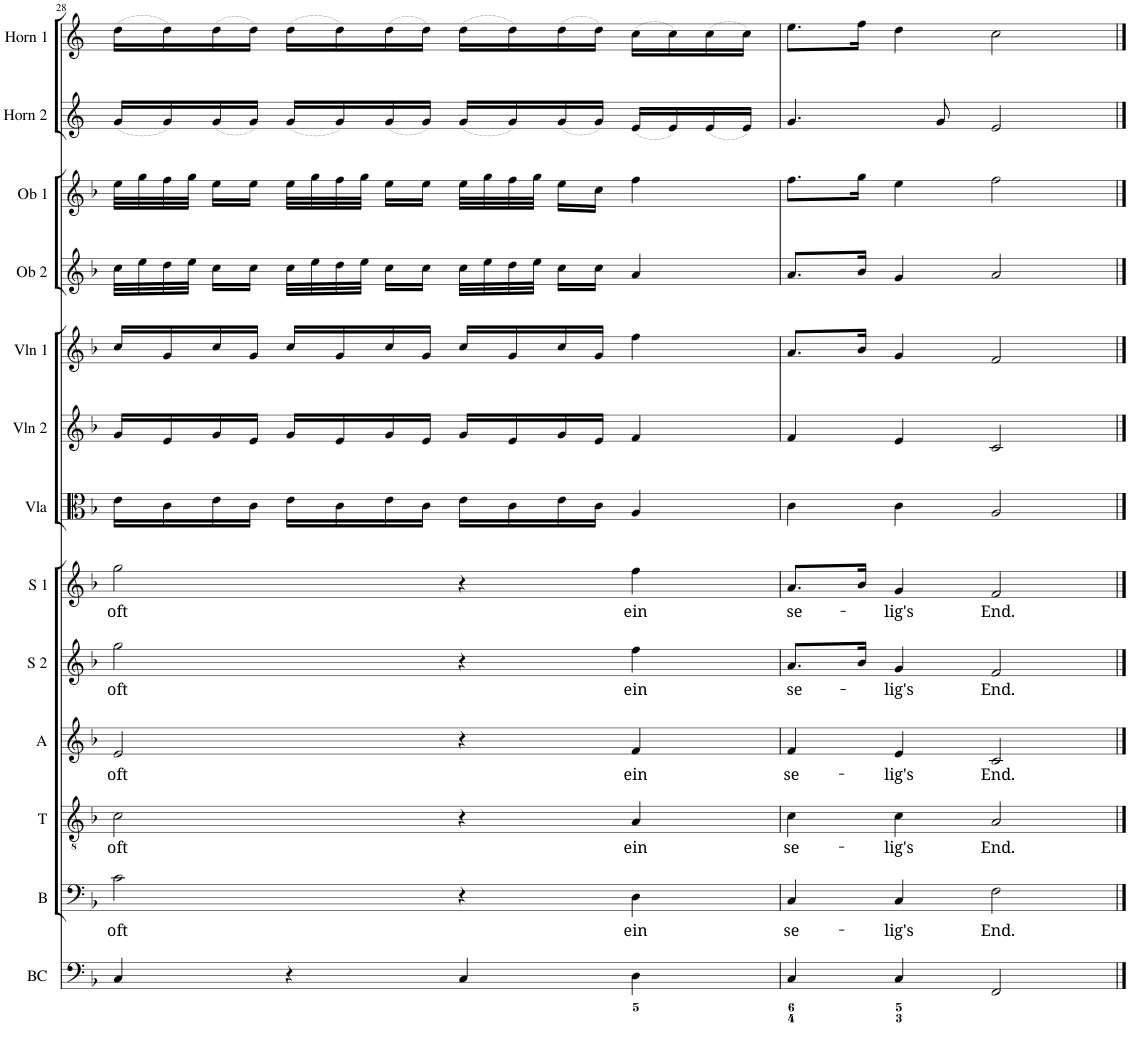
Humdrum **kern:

**kern	**kern	**text	**kern	**text	**kern	**text	**kern	**text	**kern	**text	**kern	**kern	**kern	**kern	**kern	**kern	**kern
*part13	*part12	*part12	*part11	*part11	*part10	*part10	*part9	*part9	*part8	*part8	*part7	*part6	*part5	*part4	*part3	*part2	*part1
*staff13	*staff12	*staff12	*staff11	*staff11	*staff10	*staff10	*staff9	*staff9	*staff8	*staff8	*staff7	*staff6	*staff5	*staff4	*staff3	*staff2	*staff1
*I"Basso continuo	*I"Bass	*	*I"Tenor	*	*I"Alt	*	*I"Sopran 2	*	*I"Sopran 1	*	*I"Viola	*I"Violine 2	*I"Violine 1	*I"Oboe 2	*I"Oboe 1	*I"Horn in F 2	*I"Horn in F 1
*I'BC	*I'B	*	*I'T	*	*I'A	*	*I'S 2	*	*I'S 1	*	*I'Vla	*I'Vln 2	*I'Vln 1	*I'Ob 2	*I'Ob 1	*I'Horn 2	*I'Horn 1
!!LO:PB:g=z
*clefF4	*clefF4	*	*clefGv2	*	*clefG2	*	*clefG2	*	*clefG2	*	*clefC3	*clefG2	*clefG2	*clefG2	*clefG2	*clefG2	*clefG2
*Trd7c12	*	*	*	*	*	*	*	*	*	*	*	*	*	*	*	*Trd4c7	*Trd4c7
*k[b-]	*k[b-]	*	*k[b-]	*	*k[b-]	*	*k[b-]	*	*k[b-]	*	*k[b-]	*k[b-]	*k[b-]	*k[b-]	*k[b-]	*k[]	*k[]
*M4/4	*M4/4	*	*M4/4	*	*M4/4	*	*M4/4	*	*M4/4	*	*M4/4	*M4/4	*M4/4	*M4/4	*M4/4	*M4/4	*M4/4
*met(c)	*met(c)	*	*met(c)	*	*met(c)	*	*met(c)	*	*met(c)	*	*met(c)	*met(c)	*met(c)	*met(c)	*met(c)	*met(c)	*met(c)
=28	=28	=28	=28	=28	=28	=28	=28	=28	=28	=28	=28	=28	=28	=28	=28	=28	=28
!	!	!LO:LY:b	!	!LO:LY:b	!	!LO:LY:b	!	!LO:LY:b	!	!LO:LY:b	!	!	!	!	!	!	!
4C/	2c\	oft	2c\	oft	2e/	oft	2gg\	oft	2gg\	oft	16e\LL	16g/LL	16cc/LL	32cc\LLL	32ee\LLL	(<16g/LL	(>16dd\LL
.	.	.	.	.	.	.	.	.	.	.	.	.	.	32ee\	32gg\	.	.
.	.	.	.	.	.	.	.	.	.	.	16c\	16e/	16g/	32dd\	32ff\	16g/)	16dd\)
.	.	.	.	.	.	.	.	.	.	.	.	.	.	32ee\JJJ	32gg\JJJ	.	.
.	.	.	.	.	.	.	.	.	.	.	16e\	16g/	16cc/	16cc\LL	16ee\LL	(<16g/	(>16dd\
.	.	.	.	.	.	.	.	.	.	.	16c\JJ	16e/JJ	16g/JJ	16cc\JJ	16ee\JJ	16g/JJ)	16dd\JJ)
4r	.	.	.	.	.	.	.	.	.	.	16e\LL	16g/LL	16cc/LL	32cc\LLL	32ee\LLL	(<16g/LL	(>16dd\LL
.	.	.	.	.	.	.	.	.	.	.	.	.	.	32ee\	32gg\	.	.
.	.	.	.	.	.	.	.	.	.	.	16c\	16e/	16g/	32dd\	32ff\	16g/)	16dd\)
.	.	.	.	.	.	.	.	.	.	.	.	.	.	32ee\JJJ	32gg\JJJ	.	.
.	.	.	.	.	.	.	.	.	.	.	16e\	16g/	16cc/	16cc\LL	16ee\LL	(<16g/	(>16dd\
.	.	.	.	.	.	.	.	.	.	.	16c\JJ	16e/JJ	16g/JJ	16cc\JJ	16ee\JJ	16g/JJ)	16dd\JJ)
4C/	4r	.	4r	.	4r	.	4r	.	4r	.	16e\LL	16g/LL	16cc/LL	32cc\LLL	32ee\LLL	(<16g/LL	(>16dd\LL
.	.	.	.	.	.	.	.	.	.	.	.	.	.	32ee\	32gg\	.	.
.	.	.	.	.	.	.	.	.	.	.	16c\	16e/	16g/	32dd\	32ff\	16g/)	16dd\)
.	.	.	.	.	.	.	.	.	.	.	.	.	.	32ee\JJJ	32gg\JJJ	.	.
.	.	.	.	.	.	.	.	.	.	.	16e\	16g/	16cc/	16cc\LL	16ee\LL	(<16g/	(>16dd\
.	.	.	.	.	.	.	.	.	.	.	16c\JJ	16e/JJ	16g/JJ	16cc\JJ	16cc\JJ	16g/JJ)	16dd\JJ)
!	!	!LO:LY:b	!	!LO:LY:b	!	!LO:LY:b	!	!LO:LY:b	!	!LO:LY:b	!	!	!	!	!	!	!
4D\	4D\	ein	4A/	ein	4f/	ein	4ff\	ein	4ff\	ein	4A/	4f/	4ff\	4a/	4ff\	(<16e/LL	(>16cc\LL
.	.	.	.	.	.	.	.	.	.	.	.	.	.	.	.	16e/)	16cc\)
.	.	.	.	.	.	.	.	.	.	.	.	.	.	.	.	(<16e/	(>16cc\
.	.	.	.	.	.	.	.	.	.	.	.	.	.	.	.	16e/JJ)	16cc\JJ)
=29	=29	=29	=29	=29	=29	=29	=29	=29	=29	=29	=29	=29	=29	=29	=29	=29	=29
!	!	!LO:LY:b	!	!LO:LY:b	!	!LO:LY:b	!	!LO:LY:b	!	!LO:LY:b	!	!	!	!	!	!	!
4C/	4C/	se-	4c\	se-	4f/	se-	8.a/L	se-	8.a/L	se-	4c\	4f/	8.a/L	8.a/L	8.ff\L	4.g/	8.ee\L
.	.	.	.	.	.	.	16b-/Jk	.	16b-/Jk	.	.	.	16b-/Jk	16b-/Jk	16gg\Jk	.	16ff\Jk
!	!	!LO:LY:b	!	!LO:LY:b	!	!LO:LY:b	!	!LO:LY:b	!	!LO:LY:b	!	!	!	!	!	!	!
4C/	4C/	-lig's	4c\	-lig's	4e/	-lig's	4g/	-lig's	4g/	-lig's	4c\	4e/	4g/	4g/	4ee\	.	4dd\
.	.	.	.	.	.	.	.	.	.	.	.	.	.	.	.	8g/	.
!	!	!LO:LY:b	!	!LO:LY:b	!	!LO:LY:b	!	!LO:LY:b	!	!LO:LY:b	!	!	!	!	!	!	!
2FF/	2F\	End.	2A/	End.	2c/	End.	2f/	End.	2f/	End.	2A/	2c/	2f/	2a/	2ff\	2e/	2cc\
==	==	==	==	==	==	==	==	==	==	==	==	==	==	==	==	==	==
*-	*-	*-	*-	*-	*-	*-	*-	*-	*-	*-	*-	*-	*-	*-	*-	*-	*-
